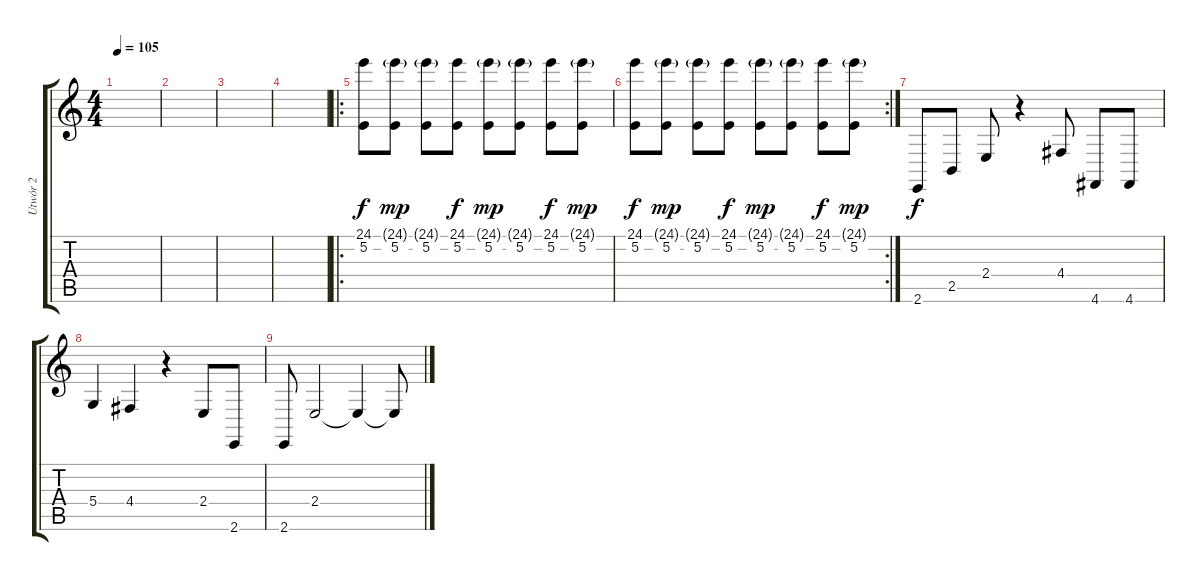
\track ("Utwór 2" "Utwór 2") {instrument acousticgrandpiano}
\staff {score tabs}
\tuning (E4 B3 G3 D3 A2 D2) {hide}
\ts (4 4)
\tempo 105
\clef g2
\ks c
|
|
|
|
\ro
(24.1 5.2).8{dy f instrument distortionguitar} (24.1{g} 5.2).8{dy mp} (24.1{g} 5.2).8 (24.1 5.2).8{dy f} (24.1{g} 5.2).8{dy mp} (24.1{g} 5.2).8 (24.1 5.2).8{dy f} (24.1{g} 5.2).8{dy mp} |
\rc 2
(24.1 5.2).8{dy f} (24.1{g} 5.2).8{dy mp} (24.1{g} 5.2).8 (24.1 5.2).8{dy f} (24.1{g} 5.2).8{dy mp} (24.1{g} 5.2).8 (24.1 5.2).8{dy f} (24.1{g} 5.2).8{dy mp} |
2.6.8{dy f instrument acousticgrandpiano} 2.5.8 2.4.8 r.4 4.4.8 4.6.8 4.6.8 |
5.4.4 4.4.4 r.4 2.4.8 2.6.8 |
2.6.8 2.4.2 2.4{t}.4 2.4{t}.8
